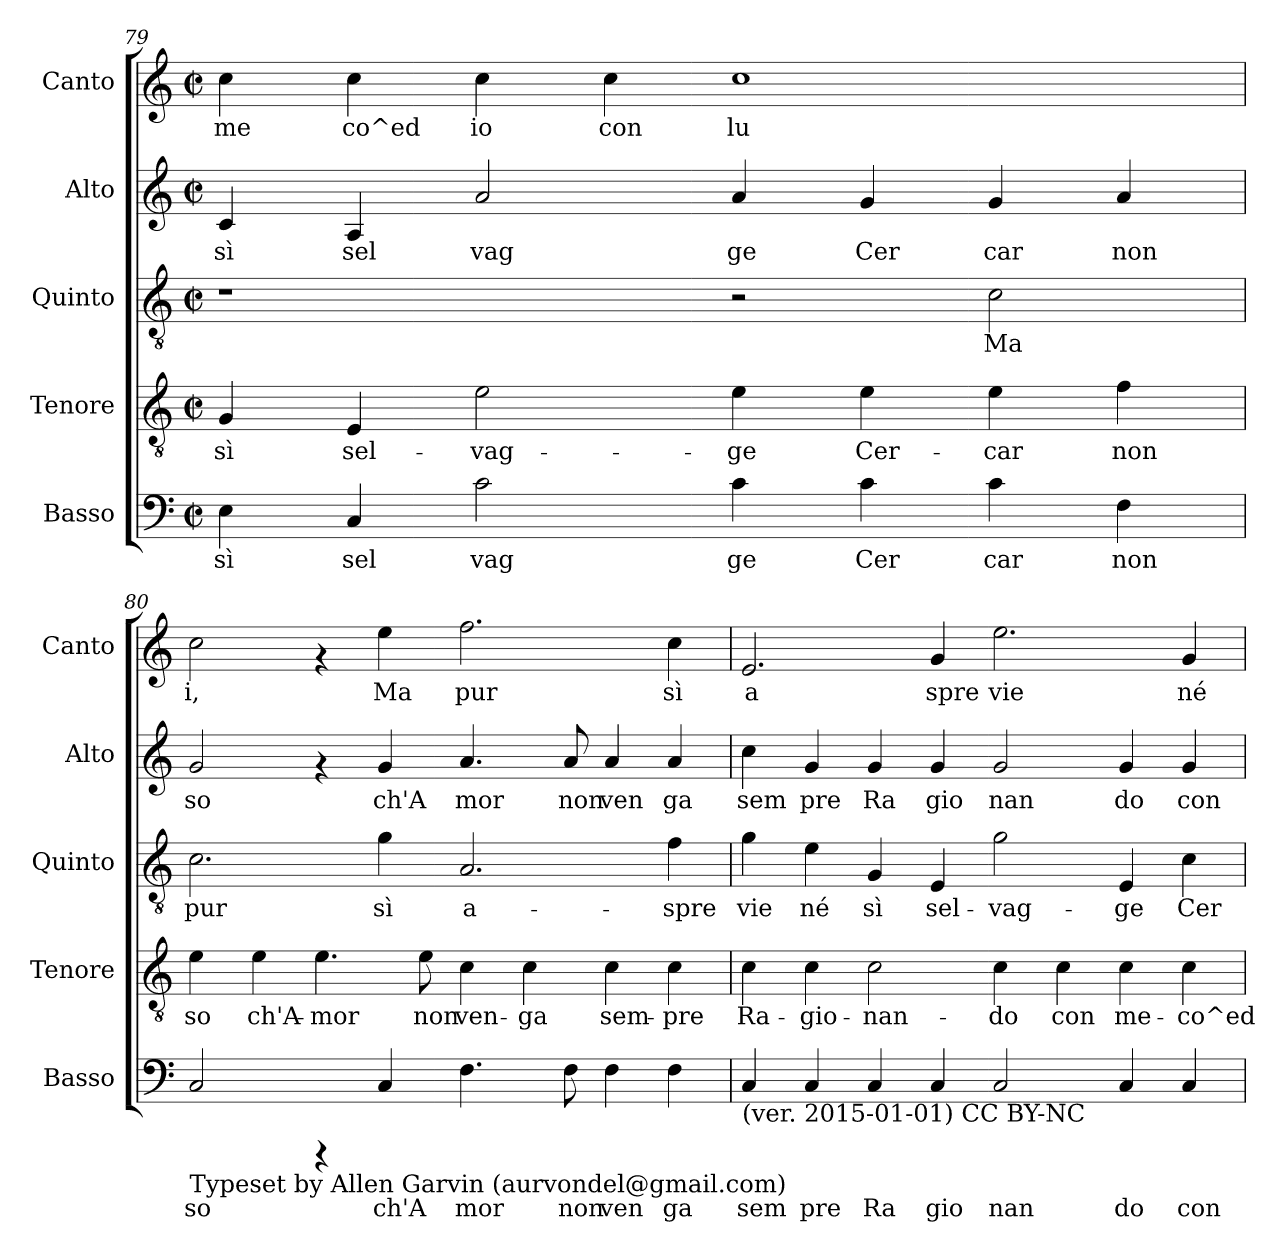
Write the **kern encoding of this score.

**kern	**text	**kern	**text	**kern	**text	**kern	**text	**kern	**text
*part5	*part5	*part4	*part4	*part3	*part3	*part2	*part2	*part1	*part1
*staff5	*staff5	*staff4	*staff4	*staff3	*staff3	*staff2	*staff2	*staff1	*staff1
*I"Basso	*	*I"Tenore	*	*I"Quinto	*	*I"Alto	*	*I"Canto	*
*I'Basso	*	*I'Tenore	*	*I'Quinto	*	*I'Alto	*	*I'Canto	*
*clefF4	*	*clefGv2	*	*clefGv2	*	*clefG2	*	*clefG2	*
*k[]	*	*k[]	*	*k[]	*	*k[]	*	*k[]	*
*C:	*	*C:	*	*C:	*	*C:	*	*C:	*
*M2/2	*	*M2/2	*	*M2/2	*	*M2/2	*	*M2/2	*
*met(c|)	*	*met(c|)	*	*met(c|)	*	*met(c|)	*	*met(c|)	*
=79	=79	=79	=79	=79	=79	=79	=79	=79	=79
!	!LO:LY:b:cj	!	!LO:LY:b:cj	!	!	!	!LO:LY:b:cj	!	!LO:LY:b:cj
4E\	sì	4G/	sì	1r	.	4c/	sì	4cc\	me
!	!LO:LY:b:cj	!	!LO:LY:b:cj	!	!	!	!LO:LY:b:cj	!	!LO:LY:b:cj
4C/	sel	4E/	sel-	.	.	4A/	sel	4cc\	co^ed
!	!LO:LY:b:cj	!	!LO:LY:b:cj	!	!	!	!LO:LY:b:cj	!	!LO:LY:b:cj
2c\	vag	2e\	-vag-	.	.	2a/	vag	4cc\	io
!	!	!	!	!	!	!	!	!	!LO:LY:b:cj
.	.	.	.	.	.	.	.	4cc\	con
!	!LO:LY:b:cj	!	!LO:LY:b:cj	!	!	!	!LO:LY:b:cj	!	!LO:LY:b:cj
4c\	ge	4e\	-ge	2r	.	4a/	ge	1cc	lu
!	!LO:LY:b:cj	!	!LO:LY:b:cj	!	!	!	!LO:LY:b:cj	!	!
4c\	Cer	4e\	Cer-	.	.	4g/	Cer	.	.
!	!LO:LY:b:cj	!	!LO:LY:b:cj	!	!LO:LY:b:cj	!	!LO:LY:b:cj	!	!
4c\	car	4e\	-car	2c\	Ma	4g/	car	.	.
!	!LO:LY:b:cj	!	!LO:LY:b:cj	!	!	!	!LO:LY:b:cj	!	!
4F\	non	4f\	non	.	.	4a/	non	.	.
=80	=80	=80	=80	=80	=80	=80	=80	=80	=80
!LO:TX:b:t=Typeset by Allen Garvin (aurvondel@gmail.com)	!	!	!	!	!	!	!	!	!
!	!LO:LY:b:cj	!	!LO:LY:b:cj	!	!LO:LY:b:cj	!	!LO:LY:b:cj	!	!LO:LY:b:cj
2C/	so	4e\	so	2.c\	pur	2g/	so	2cc\	i,
!	!	!	!LO:LY:b:cj	!	!	!	!	!	!
.	.	4e\	ch'A-	.	.	.	.	.	.
!	!	!	!LO:LY:b:cj	!	!	!	!	!	!
4rCCC	.	4.e\	-mor	.	.	4rf	.	4rf	.
!	!LO:LY:b:cj	!	!	!	!LO:LY:b:cj	!	!LO:LY:b:cj	!	!LO:LY:b:cj
4C/	ch'A	.	.	4g\	sì	4g/	ch'A	4ee\	Ma
!	!	!	!LO:LY:b:cj	!	!	!	!	!	!
.	.	8e\	non	.	.	.	.	.	.
!	!LO:LY:b:cj	!	!LO:LY:b:cj	!	!LO:LY:b:cj	!	!LO:LY:b:cj	!	!LO:LY:b:cj
4.F\	mor	4c\	ven-	2.A/	a-	4.a/	mor	2.ff\	pur
!	!	!	!LO:LY:b:cj	!	!	!	!	!	!
.	.	4c\	-ga	.	.	.	.	.	.
!	!LO:LY:b:cj	!	!	!	!	!	!LO:LY:b:cj	!	!
8F\	non	.	.	.	.	8a/	non	.	.
!	!LO:LY:b:cj	!	!LO:LY:b:cj	!	!	!	!LO:LY:b:cj	!	!
4F\	ven	4c\	sem-	.	.	4a/	ven	.	.
!	!LO:LY:b:cj	!	!LO:LY:b:cj	!	!LO:LY:b:cj	!	!LO:LY:b:cj	!	!LO:LY:b:cj
4F\	ga	4c\	-pre	4f\	-spre	4a/	ga	4cc\	sì
=81	=81	=81	=81	=81	=81	=81	=81	=81	=81
!LO:TX:b:t=(ver. 2015-01-01) CC BY-NC	!	!	!	!	!	!	!	!	!
!	!LO:LY:b:cj	!	!LO:LY:b:cj	!	!LO:LY:b:cj	!	!LO:LY:b:cj	!	!LO:LY:b:cj
4C/	sem	4c\	Ra-	4g\	vie	4cc\	sem	2.e/	a
!	!LO:LY:b:cj	!	!LO:LY:b:cj	!	!LO:LY:b:cj	!	!LO:LY:b:cj	!	!
4C/	pre	4c\	-gio-	4e\	né	4g/	pre	.	.
!	!LO:LY:b:cj	!	!LO:LY:b:cj	!	!LO:LY:b:cj	!	!LO:LY:b:cj	!	!
4C/	Ra	2c\	-nan-	4G/	sì	4g/	Ra	.	.
!	!LO:LY:b:cj	!	!	!	!LO:LY:b:cj	!	!LO:LY:b:cj	!	!LO:LY:b:cj
4C/	gio	.	.	4E/	sel-	4g/	gio	4g/	spre
!	!LO:LY:b:cj	!	!LO:LY:b:cj	!	!LO:LY:b:cj	!	!LO:LY:b:cj	!	!LO:LY:b:cj
2C/	nan	4c\	-do	2g\	-vag-	2g/	nan	2.ee\	vie
!	!	!	!LO:LY:b:cj	!	!	!	!	!	!
.	.	4c\	con	.	.	.	.	.	.
!	!LO:LY:b:cj	!	!LO:LY:b:cj	!	!LO:LY:b:cj	!	!LO:LY:b:cj	!	!
4C/	do	4c\	me-	4E/	-ge	4g/	do	.	.
!	!LO:LY:b:cj	!	!LO:LY:b:cj	!	!LO:LY:b:cj	!	!LO:LY:b:cj	!	!LO:LY:b:cj
4C/	con	4c\	-co^ed	4c\	Cer-	4g/	con	4g/	né
=	=	=	=	=	=	=	=	=	=
*-	*-	*-	*-	*-	*-	*-	*-	*-	*-
